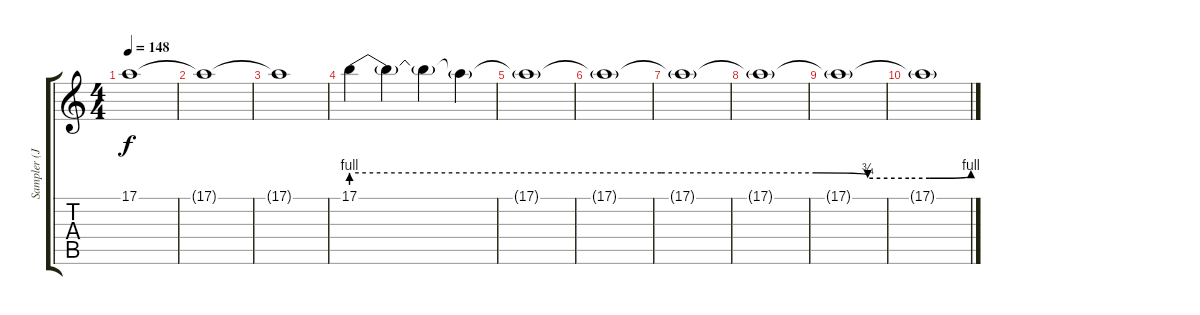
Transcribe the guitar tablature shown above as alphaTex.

\track ("Sampler (Joseph Hahn)" "Sampler (J") {instrument ocarina}
\staff {score tabs}
\tuning (E4 B3 G3 D3 A2 E2) {hide}
\ts (4 4)
\tempo 148
\clef g2
\ks c
17.1{t}.1{dy f} |
17.1{t}.1 |
17.1{t}.1 |
17.1{be (custom 0 4 30 4 45 4 50 3 54 3 56 3 60 4)}.4{instrument whistle} 17.1{t}.4 17.1{t}.4 17.1{t}.4 |
17.1{t}.1 |
17.1{t}.1 |
17.1{t}.1 |
17.1{t}.1 |
17.1{t}.1 |
17.1{t}.1
